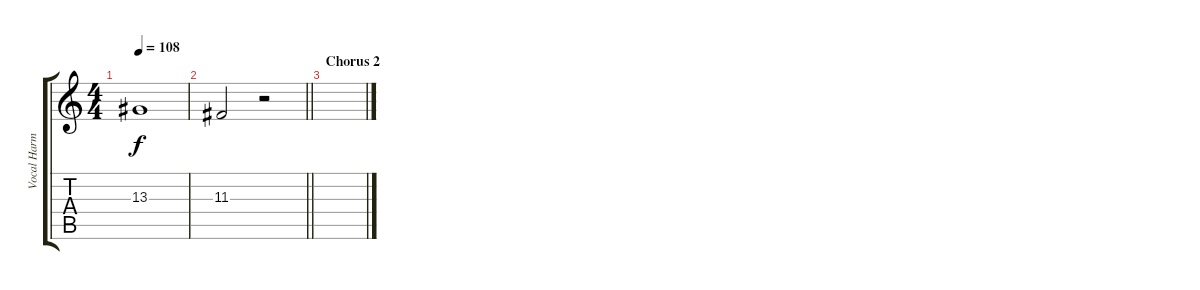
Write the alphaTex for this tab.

\track ("Vocal Harmony" "Vocal Harm") {instrument harmonica}
\staff {score tabs}
\tuning (E4 B3 G3 D3 A2 E2) {hide}
\ts (4 4)
\tempo 108
\clef g2
\ks c
13.3.1{dy f} |
\barLineRight lightlight
11.3.2 r.2 |
\section ("" "Chorus 2")
